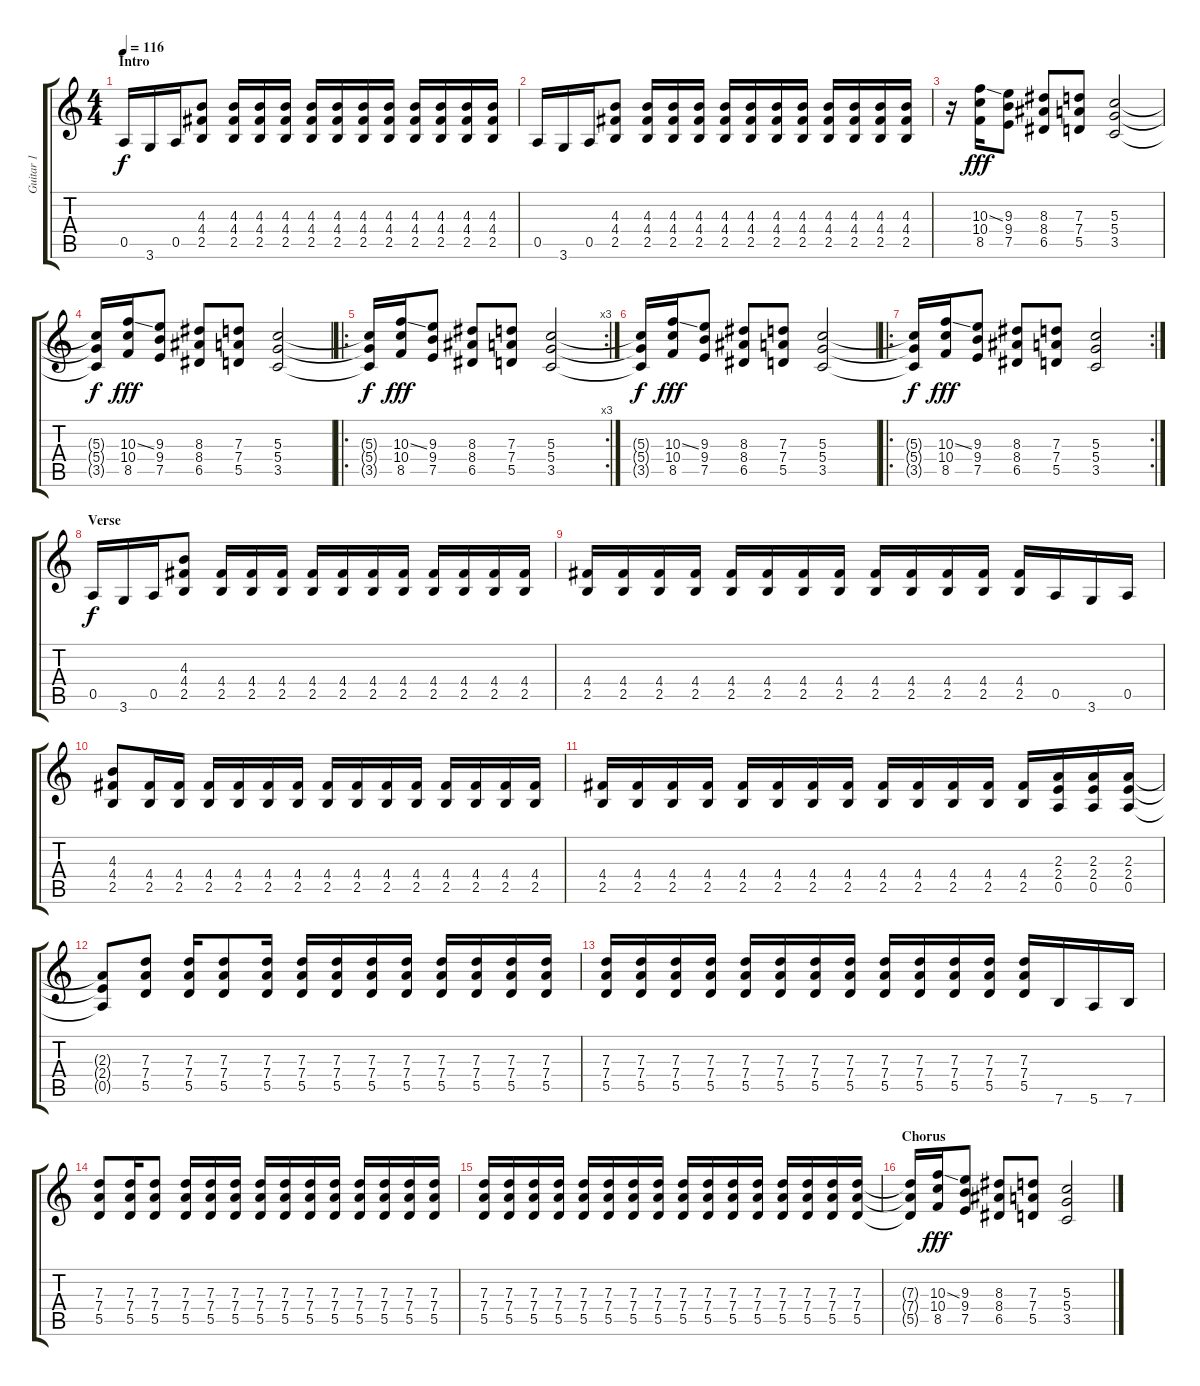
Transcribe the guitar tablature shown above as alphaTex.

\track ("Guitar 1" "Guitar 1") {instrument distortionguitar}
\staff {score tabs}
\tuning (E4 B3 G3 D3 A2 E2) {hide}
\ts (4 4)
\section ("" "Intro")
\tempo 116
\clef g2
\ks c
0.5.16{dy f instrument distortionguitar} 3.6.16 0.5.16 (4.3 4.4 2.5).8 (4.3 4.4 2.5).16 (4.3 4.4 2.5).16 (4.3 4.4 2.5).16 (4.3 4.4 2.5).16 (4.3 4.4 2.5).16 (4.3 4.4 2.5).16 (4.3 4.4 2.5).16 (4.3 4.4 2.5).16 (4.3 4.4 2.5).16 (4.3 4.4 2.5).16 (4.3 4.4 2.5).16 |
0.5.16 3.6.16 0.5.16 (4.3 4.4 2.5).8 (4.3 4.4 2.5).16 (4.3 4.4 2.5).16 (4.3 4.4 2.5).16 (4.3 4.4 2.5).16 (4.3 4.4 2.5).16 (4.3 4.4 2.5).16 (4.3 4.4 2.5).16 (4.3 4.4 2.5).16 (4.3 4.4 2.5).16 (4.3 4.4 2.5).16 (4.3 4.4 2.5).16 |
r.16 (10.3{ss} 10.4 8.5).16{dy fff} (9.3 9.4 7.5).8 (8.3 8.4 6.5).8 (7.3 7.4 5.5).8 (5.3 5.4 3.5).2 |
(5.3{t} 5.4{t} 3.5{t}).16{dy f} (10.3{ss} 10.4 8.5).16{dy fff} (9.3 9.4 7.5).8 (8.3 8.4 6.5).8 (7.3 7.4 5.5).8 (5.3 5.4 3.5).2 |
\ro
\rc 3
(5.3{t} 5.4{t} 3.5{t}).16{dy f} (10.3{ss} 10.4 8.5).16{dy fff} (9.3 9.4 7.5).8 (8.3 8.4 6.5).8 (7.3 7.4 5.5).8 (5.3 5.4 3.5).2 |
(5.3{t} 5.4{t} 3.5{t}).16{dy f} (10.3{ss} 10.4 8.5).16{dy fff} (9.3 9.4 7.5).8 (8.3 8.4 6.5).8 (7.3 7.4 5.5).8 (5.3 5.4 3.5).2 |
\ro
\rc 2
(5.3{t} 5.4{t} 3.5{t}).16{dy f} (10.3{ss} 10.4 8.5).16{dy fff} (9.3 9.4 7.5).8 (8.3 8.4 6.5).8 (7.3 7.4 5.5).8 (5.3 5.4 3.5).2 |
\section ("" "Verse")
0.5.16{dy f} 3.6.16 0.5.16 (4.3 4.4 2.5).8 (4.4 2.5).16 (4.4 2.5).16 (4.4 2.5).16 (4.4 2.5).16 (4.4 2.5).16 (4.4 2.5).16 (4.4 2.5).16 (4.4 2.5).16 (4.4 2.5).16 (4.4 2.5).16 (4.4 2.5).16 |
(4.4 2.5).16 (4.4 2.5).16 (4.4 2.5).16 (4.4 2.5).16 (4.4 2.5).16 (4.4 2.5).16 (4.4 2.5).16 (4.4 2.5).16 (4.4 2.5).16 (4.4 2.5).16 (4.4 2.5).16 (4.4 2.5).16 (4.4 2.5).16 0.5.16 3.6.16 0.5.16 |
(4.3 4.4 2.5).8 (4.4 2.5).16 (4.4 2.5).16 (4.4 2.5).16 (4.4 2.5).16 (4.4 2.5).16 (4.4 2.5).16 (4.4 2.5).16 (4.4 2.5).16 (4.4 2.5).16 (4.4 2.5).16 (4.4 2.5).16 (4.4 2.5).16 (4.4 2.5).16 (4.4 2.5).16 |
(4.4 2.5).16 (4.4 2.5).16 (4.4 2.5).16 (4.4 2.5).16 (4.4 2.5).16 (4.4 2.5).16 (4.4 2.5).16 (4.4 2.5).16 (4.4 2.5).16 (4.4 2.5).16 (4.4 2.5).16 (4.4 2.5).16 (4.4 2.5).16 (2.3 2.4 0.5).16 (2.3 2.4 0.5).16 (2.3 2.4 0.5).16 |
(2.3{t} 2.4{t} 0.5{t}).8 (7.3 7.4 5.5).8 (7.3 7.4 5.5).16 (7.3 7.4 5.5).8 (7.3 7.4 5.5).16 (7.3 7.4 5.5).16 (7.3 7.4 5.5).16 (7.3 7.4 5.5).16 (7.3 7.4 5.5).16 (7.3 7.4 5.5).16 (7.3 7.4 5.5).16 (7.3 7.4 5.5).16 (7.3 7.4 5.5).16 |
(7.3 7.4 5.5).16 (7.3 7.4 5.5).16 (7.3 7.4 5.5).16 (7.3 7.4 5.5).16 (7.3 7.4 5.5).16 (7.3 7.4 5.5).16 (7.3 7.4 5.5).16 (7.3 7.4 5.5).16 (7.3 7.4 5.5).16 (7.3 7.4 5.5).16 (7.3 7.4 5.5).16 (7.3 7.4 5.5).16 (7.3 7.4 5.5).16 7.6.16 5.6.16 7.6.16 |
(7.3 7.4 5.5).8 (7.3 7.4 5.5).16 (7.3 7.4 5.5).8 (7.3 7.4 5.5).16 (7.3 7.4 5.5).16 (7.3 7.4 5.5).16 (7.3 7.4 5.5).16 (7.3 7.4 5.5).16 (7.3 7.4 5.5).16 (7.3 7.4 5.5).16 (7.3 7.4 5.5).16 (7.3 7.4 5.5).16 (7.3 7.4 5.5).16 (7.3 7.4 5.5).16 |
(7.3 7.4 5.5).16 (7.3 7.4 5.5).16 (7.3 7.4 5.5).16 (7.3 7.4 5.5).16 (7.3 7.4 5.5).16 (7.3 7.4 5.5).16 (7.3 7.4 5.5).16 (7.3 7.4 5.5).16 (7.3 7.4 5.5).16 (7.3 7.4 5.5).16 (7.3 7.4 5.5).16 (7.3 7.4 5.5).16 (7.3 7.4 5.5).16 (7.3 7.4 5.5).16 (7.3 7.4 5.5).16 (7.3 7.4 5.5).16 |
\section ("" "Chorus")
(7.3{t} 7.4{t} 5.5{t}).16 (10.3{ss} 10.4 8.5).16{dy fff} (9.3 9.4 7.5).8 (8.3 8.4 6.5).8 (7.3 7.4 5.5).8 (5.3 5.4 3.5).2
